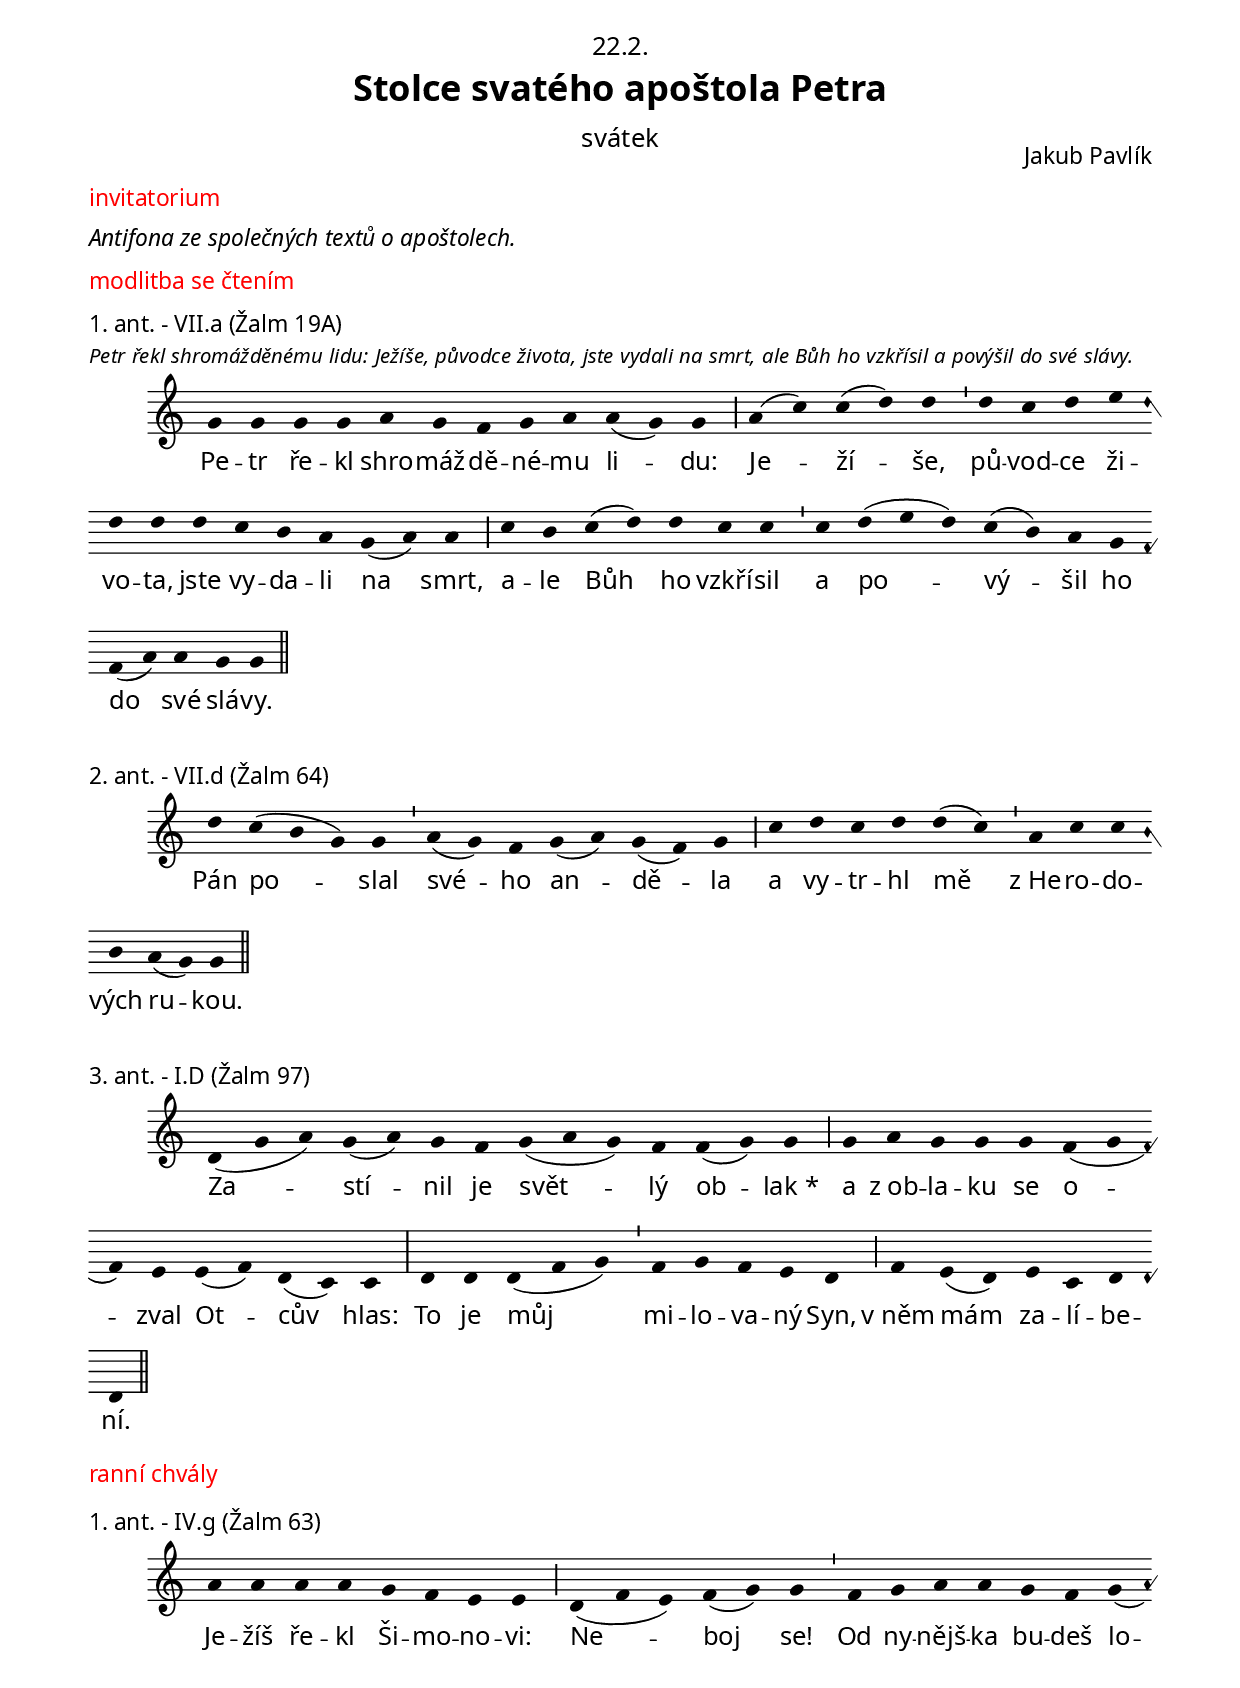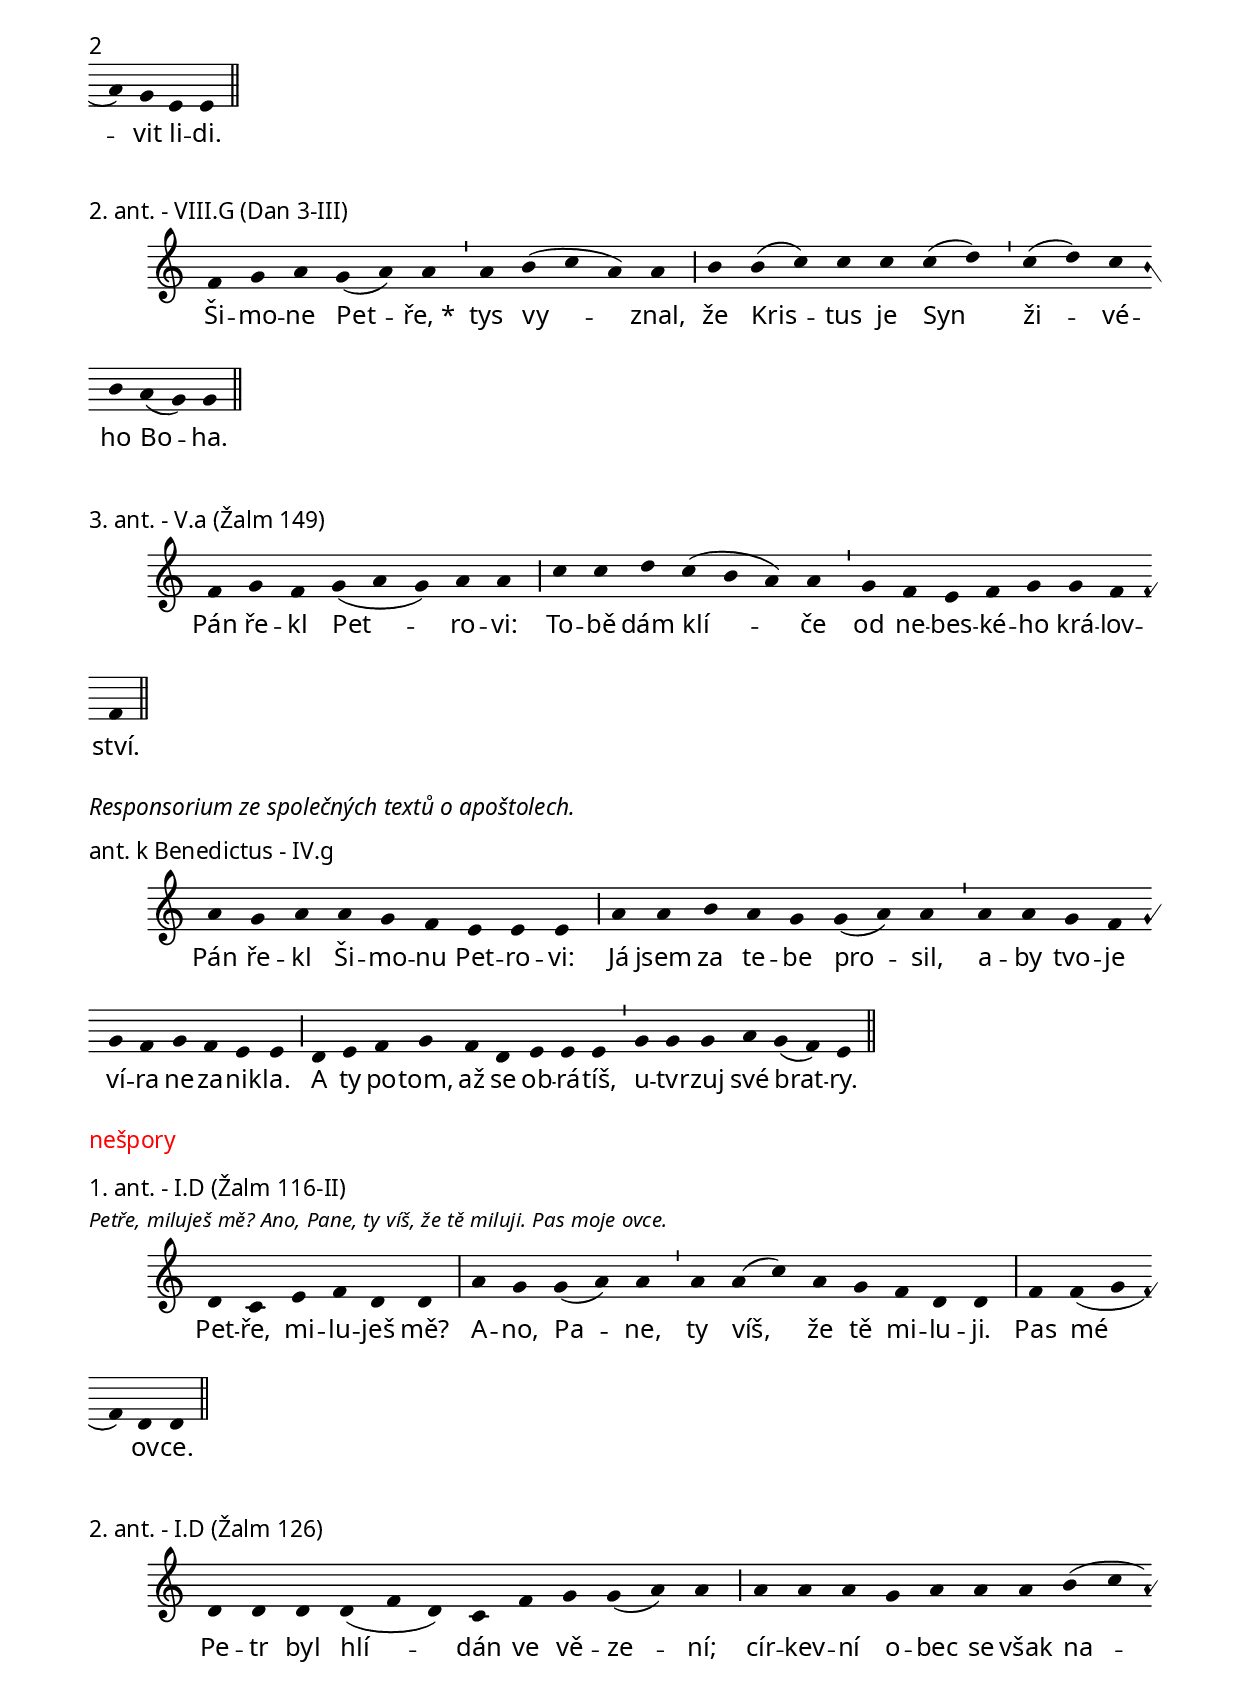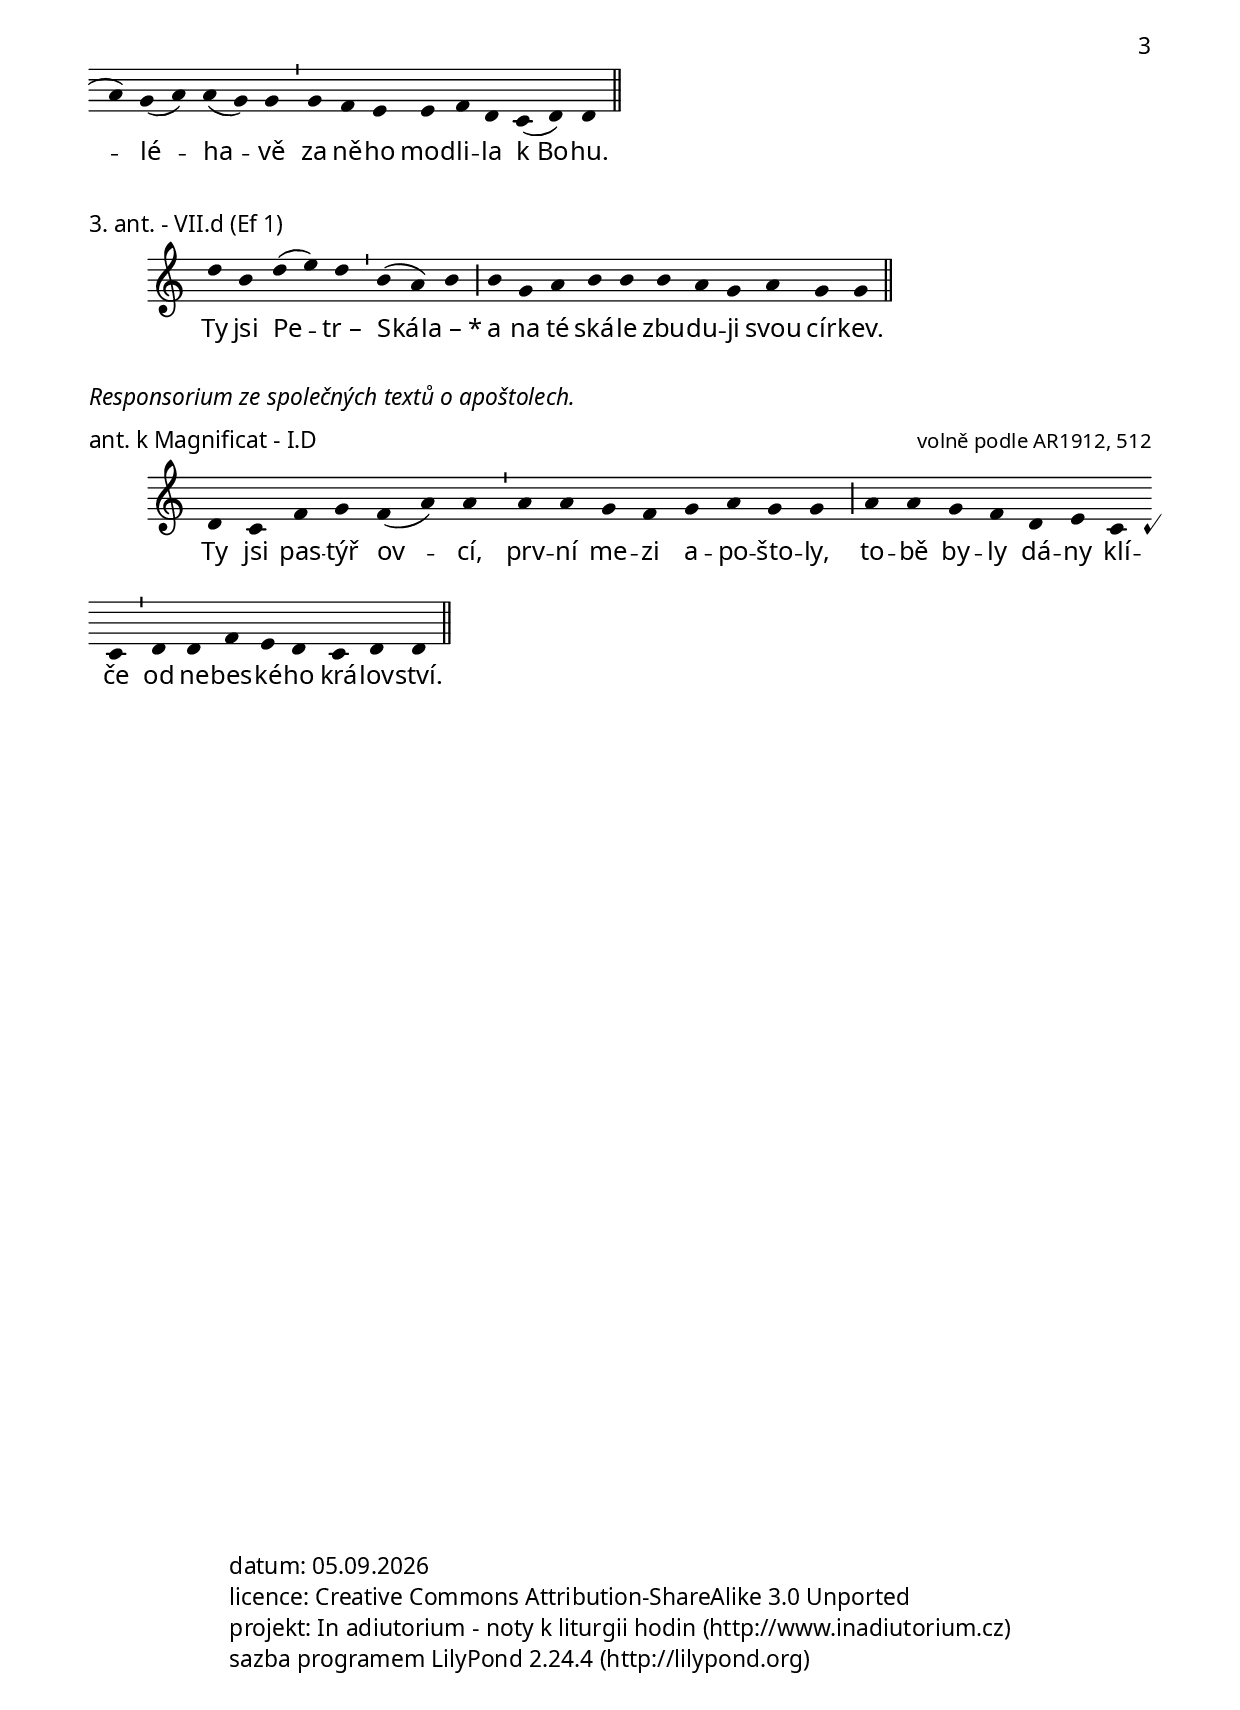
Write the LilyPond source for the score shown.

\version "2.16.0"

\include "../spolecne.ly"
\include "../dilyresponsorii.ly"

\header {
  title = \markup\titleSvatek
            "Stolce svatého apoštola Petra"
            svátek
            22.2.
  composer = "Jakub Pavlík"
}

\markup {\nadpisHodinka {"invitatorium"}}

\markup\italic{Antifona ze společných textů o apoštolech.}

\markup {\nadpisHodinka {"modlitba se čtením"}}

\score {
  \relative c'' {
    \choralniRezim
    g4 g g g a g f g a a( g) g \barMaior
    a( c) c( d) d \barMin
    d c d e d d
    d c b a g( a) a \barMaior
    c b c( d) d c c \barMin
    c d( e d) c( b) a g f( a) a g g \barFinalis
  }
  \addlyrics {
    Pe -- tr ře -- kl shro -- máž -- dě -- né -- mu li -- du:
    Je -- ží -- še,
    pů -- vod -- ce ži -- vo -- ta,
    jste vy -- da -- li na smrt,
    a -- le Bůh ho vzkří -- sil
    a po -- vý -- šil ho do své slá -- vy.
  }
  \header {
    textus_approbatus = "Petr řekl shromážděnému lidu:
    Ježíše, původce života, jste vydali na smrt,
    ale Bůh ho vzkřísil a povýšil do své slávy."
    quid = "1. ant."
    modus = "VII"
    differentia = "a"
    psalmus = "Žalm 19A"
    id = "mc-a1"
    piece = \markup {\sestavTitulek}
  }
}

\score {
  \relative c'' {
    \choralniRezim
    d4 c( b g) g \barMin
    a( g) f g( a) g( f) g \barMaior
    c d c d d( c) \barMin
    a c c b a( g) g \barFinalis
  }
  \addlyrics {
    Pán po -- slal
    své -- ho an -- dě -- la
    a vy -- tr -- hl mě
    z_He -- ro -- do -- vých ru -- kou.
  }
  \header {
    quid = "2. ant."
    modus = "VII"
    differentia = "d"
    psalmus = "Žalm 64"
    id = "mc-a2"
    piece = \markup {\sestavTitulek}
  }
}

\score {
  \relative c' {
    \choralniRezim
    d4( g a) g( a) g f g( a g) f f( g) g \barMaior
    g a g g g f( g f) e e( f) d( c) c \barMax
    d d d( f g) \barMin f g f e d \barMaior
    f e( d) e c d d \barFinalis
  }
  \addlyrics {
    Za -- stí -- nil je svět -- lý ob -- lak_*
    a z_ob -- la -- ku se o -- zval Ot -- cův hlas:
    To je můj mi -- lo -- va -- ný Syn,
    v_něm mám za -- lí -- be -- ní.
  }
  \header {
    quid = "3. ant."
    modus = "I"
    differentia = "D"
    psalmus = "Žalm 97"
    id = "mc-a3"
    fial = "sanktoral/0806promenenipane.ly#2ne-a2"
    piece = \markup {\sestavTitulek}
  }
}

\markup {\nadpisHodinka {"ranní chvály"}}

\score {
  \relative c'' {
    \choralniRezim
    a4 a a a g f e e \barMaior
    d( f e) f( g) g \barMin
    f g a a g f g( a) g e e \barFinalis
  }
  \addlyrics {
    Je -- žíš ře -- kl Ši -- mo -- no -- vi:
    Ne -- boj se!
    Od ny -- nějš -- ka bu -- deš lo -- vit li -- di.
  }
  \header {
    quid = "1. ant."
    modus = "IV"
    differentia = "g"
    psalmus = "Žalm 63"
    fial = "fial://antifony/mezidobi_nedeleC_02_10.ly#ne5c-ne2-mag"
    id = "rch-a1"
    piece = \markup {\sestavTitulek}
  }
}

\score {
  \relative c' {
    \choralniRezim
    f4 g a g( a) a \barMin
    a b( c a) a \barMaior b b( c) c c c( d) \barMin c( d) c b a( g) g \barFinalis
  }
  \addlyrics {
    Ši -- mo -- ne Pet -- ře,_*
    tys vy -- znal, že Kris -- tus je Syn ži -- vé -- ho Bo -- ha.
  }
  \header {
    quid = "2. ant."
    modus = "VIII"
    differentia = "G"
    psalmus = "Dan 3-III"
    fial = "fial://sanktoral/0629petraapavla.ly#1ne-a1"
    id = "rch-a2"
    piece = \markup {\sestavTitulek}
  }
}

\score {
  \relative c' {
    \choralniRezim
    f4 g f g( a g) a a \barMaior
    c c d c( b a) a \barMin
    g f e f g g f f \barFinalis
  }
  \addlyrics {
    Pán ře -- kl Pet -- ro -- vi:
    To -- bě dám klí -- če
    od ne -- bes -- ké -- ho krá -- lov -- ství.
  }
  \header {
    quid = "3. ant."
    modus = "V"
    differentia = "a"
    psalmus = "Žalm 149"
    id = "rch-a3"
    piece = \markup {\sestavTitulek}
  }
}

\markup\italic{Responsorium ze společných textů o apoštolech.}

\score {
  \relative c'' {
    \choralniRezim
    a4 g a a g f e e e \barMaior
    a a b a g g( a) a \barMin
    a a g f g f g f e e \barMaior
    d e f g f d e e e \barMin
    g g g a g( f) e \barFinalis
  }
  \addlyrics {
    Pán ře -- kl Ši -- mo -- nu Pet -- ro -- vi:
    Já jsem za te -- be pro -- sil,
    a -- by tvo -- je ví -- ra ne -- za -- nik -- la.
    A ty po -- tom,  až se ob -- rá -- tíš,
    u -- tvr -- zuj své brat -- ry.
  }
  \header {
    quid = "ant. k Benedictus"
    modus = "IV"
    differentia = "g"
    psalmus = ""
    id = "rch-aben"
    fons = "kousek z: Petra a Pavla, 2. nesp., 1. a."
    piece = \markup {\sestavTitulekBezZalmu}
  }
}

\markup {\nadpisHodinka {"nešpory"}}

\score {
  \relative c' {
    \choralniRezim
    d4 c e f d d \barMax
    a' g g( a) a \barMin a a( c) a g f d d \barMax
    f f( g f) d d \barFinalis
  }
  \addlyrics {
    Pet -- ře, mi -- lu -- ješ mě?
    A -- no, Pa -- ne, ty víš, že tě mi -- lu -- ji.
    Pas mé ov -- ce.
  }
  \header {
    textus_approbatus = "Petře, miluješ mě?
    Ano, Pane, ty víš, že tě miluji.
    Pas moje ovce."
    quid = "1. ant."
    modus = "I"
    differentia = "D"
    psalmus = "Žalm 116-II"
    id = "ne-a1"
    piece = \markup {\sestavTitulek}
  }
}

\score {
  \relative c' {
    \choralniRezim
    d4 d d d( f d) c f g g( a) a \barMaior
    a a a g a a a b( c a) g( a) a( g) g \barMin
    g f e e f d c( d) d \barFinalis
  }
  \addlyrics {
    Pe -- tr byl hlí -- dán ve vě -- ze -- ní;
    cír -- kev -- ní o -- bec se však na -- lé -- ha -- vě
    za ně -- ho mod -- li -- la k_Bo -- hu.
  }
  \header {
    quid = "2. ant."
    modus = "I"
    differentia = "D"
    psalmus = "Žalm 126"
    id = "ne-a2"
    piece = \markup {\sestavTitulek}
  }
}

\score {
  \relative c'' {
    \choralniRezim
    d4 b d( e) d \barMin
    b( a) b \barMaior
    b g a b b b a g a g g \barFinalis
  }
  \addlyrics {
    Ty jsi Pe -- tr_–
    Ská -- la_–_*
    a na té ská -- le zbu -- du -- ji svou cír -- kev.
  }
  \header {
    quid = "3. ant."
    modus = "VII"
    differentia = "d"
    psalmus = "Ef 1"
    fial = "fial://sanktoral/0629petraapavla.ly#1ne-a2"
    id = "ne-a3"
    piece = \markup {\sestavTitulek}
  }
}

\markup\italic{Responsorium ze společných textů o apoštolech.}

\score {
  \relative c' {
    \choralniRezim
    d4 c f g f( a) a \barMin
    a a g f g a g g \barMaior
    a a g f d e c c \barMin
    d d f e d c d d \barFinalis
  }
  \addlyrics {
    Ty jsi pas -- týř ov -- cí,
    prv -- ní me -- zi a -- po -- što -- ly,
    to -- bě by -- ly dá -- ny klí -- če
    od ne -- bes -- ké -- ho krá -- lov -- ství.
  }
  \header {
    fons_externus = "volně podle AR1912, 512"
    quid = "ant. k Magnificat"
    modus = "I"
    differentia = "D"
    psalmus = ""
    id = "ne-amag"
    piece = \markup {\sestavTitulekBezZalmu}
  }
}